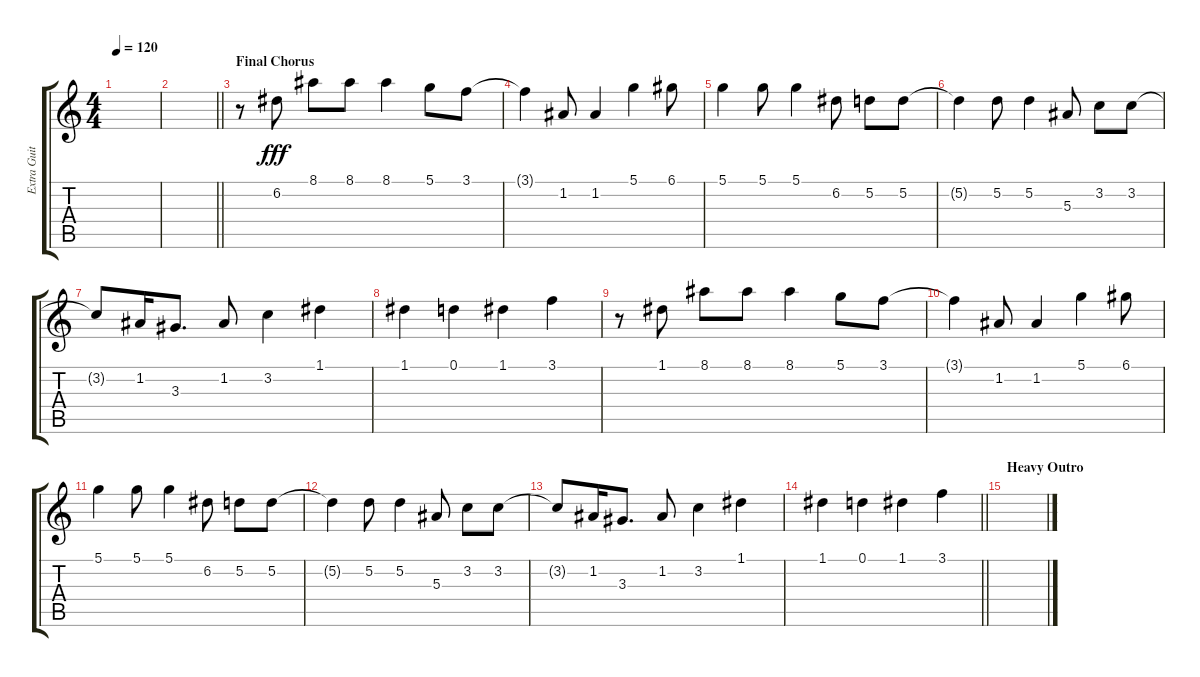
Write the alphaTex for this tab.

\track ("Extra Guitar" "Extra Guit") {instrument overdrivenguitar}
\staff {score tabs}
\tuning (D4 A3 F3 C3 G2 C2) {hide}
\ts (4 4)
\tempo 120
\clef g2
\ks c
|
\barLineRight lightlight
|
\section ("" "Final Chorus")
r.8 6.2.8{dy fff} 8.1.8 8.1.8 8.1.4 5.1.8 3.1.8 |
3.1{t}.4 1.2.8 1.2.4 5.1.4 6.1.8 |
5.1.4 5.1.8 5.1.4 6.2.8 5.2.8 5.2.8 |
5.2{t}.4 5.2.8 5.2.4 5.3.8 3.2.8 3.2.8 |
3.2{t}.8 1.2.16 3.3.8{d} 1.2.8 3.2.4 1.1.4 |
1.1.4 0.1.4 1.1.4 3.1.4 |
r.8 1.1.8 8.1.8 8.1.8 8.1.4 5.1.8 3.1.8 |
3.1{t}.4 1.2.8 1.2.4 5.1.4 6.1.8 |
5.1.4 5.1.8 5.1.4 6.2.8 5.2.8 5.2.8 |
5.2{t}.4 5.2.8 5.2.4 5.3.8 3.2.8 3.2.8 |
3.2{t}.8 1.2.16 3.3.8{d} 1.2.8 3.2.4 1.1.4 |
\barLineRight lightlight
1.1.4 0.1.4 1.1.4 3.1.4 |
\section ("" "Heavy Outro")
